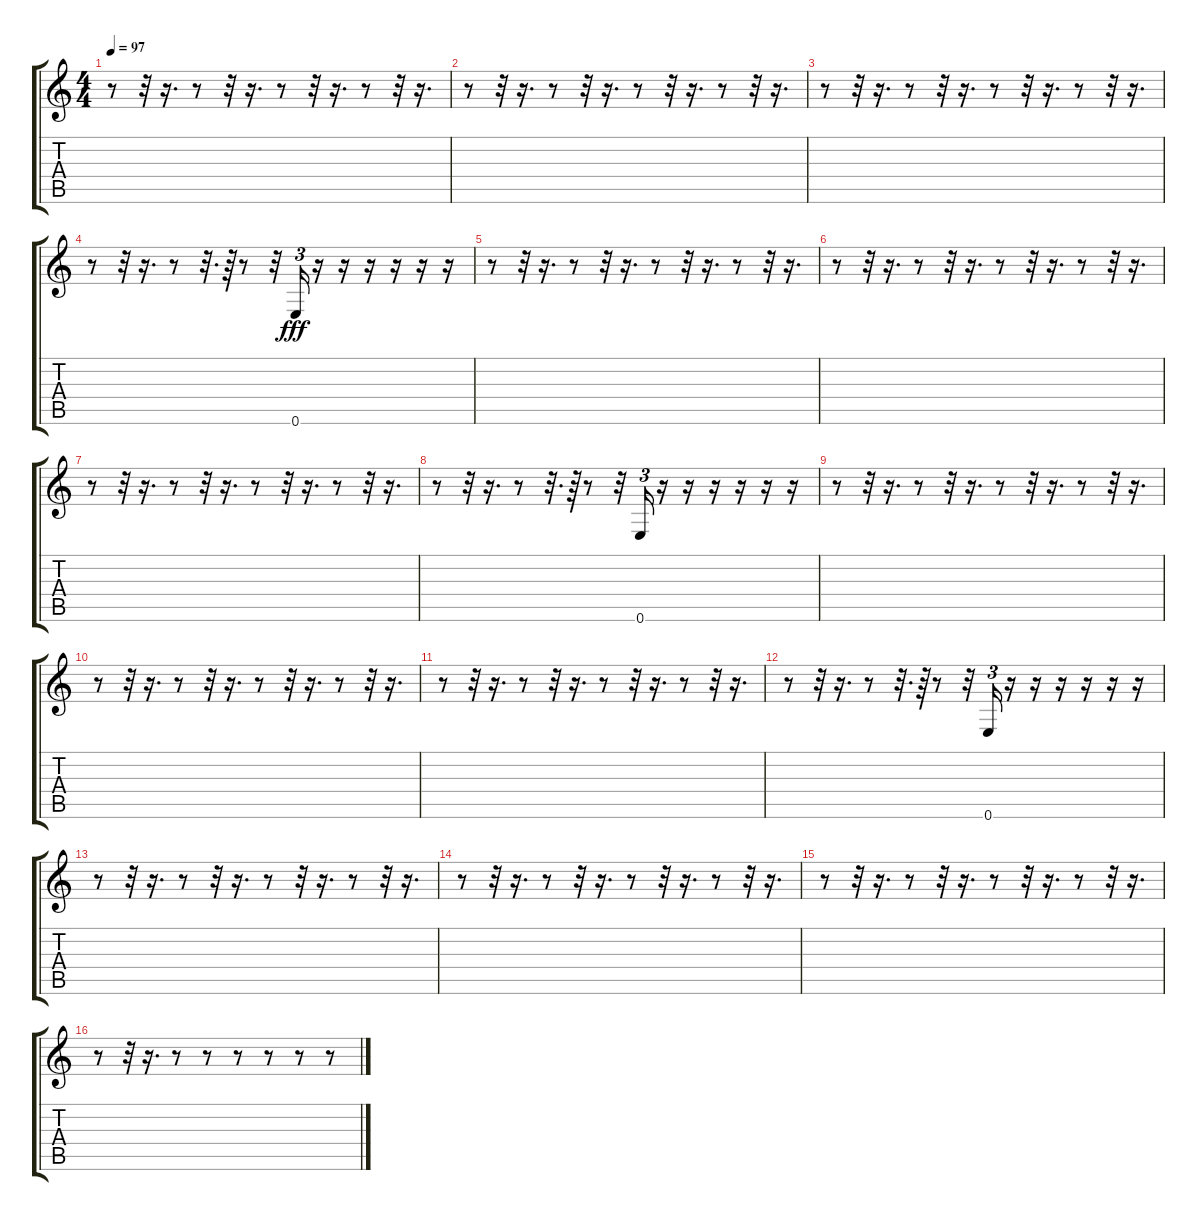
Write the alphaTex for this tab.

\track "" {instrument slapbass2}
\staff {score tabs}
\tuning (E4 B3 G3 D3 A2 E2) {hide}
\ts (4 4)
\tempo 97
\clef g2
\ks c
r.8{dy fff} r.32 r.16{d} r.8 r.32 r.16{d} r.8 r.32 r.16{d} r.8 r.32 r.16{d} |
r.8 r.32 r.16{d} r.8 r.32 r.16{d} r.8 r.32 r.16{d} r.8 r.32 r.16{d} |
r.8 r.32 r.16{d} r.8 r.32 r.16{d} r.8 r.32 r.16{d} r.8 r.32 r.16{d} |
r.8 r.32 r.16{d} r.8 r.32{d} r.64 r.8 r.32 0.6.16{tu (3 2)} r.16 r.16 r.16 r.16 r.16 r.16 |
r.8 r.32 r.16{d} r.8 r.32 r.16{d} r.8 r.32 r.16{d} r.8 r.32 r.16{d} |
r.8 r.32 r.16{d} r.8 r.32 r.16{d} r.8 r.32 r.16{d} r.8 r.32 r.16{d} |
r.8 r.32 r.16{d} r.8 r.32 r.16{d} r.8 r.32 r.16{d} r.8 r.32 r.16{d} |
r.8 r.32 r.16{d} r.8 r.32{d} r.64 r.8 r.32 0.6.16{tu (3 2)} r.16 r.16 r.16 r.16 r.16 r.16 |
r.8 r.32 r.16{d} r.8 r.32 r.16{d} r.8 r.32 r.16{d} r.8 r.32 r.16{d} |
r.8 r.32 r.16{d} r.8 r.32 r.16{d} r.8 r.32 r.16{d} r.8 r.32 r.16{d} |
r.8 r.32 r.16{d} r.8 r.32 r.16{d} r.8 r.32 r.16{d} r.8 r.32 r.16{d} |
r.8 r.32 r.16{d} r.8 r.32{d} r.64 r.8 r.32 0.6.16{tu (3 2)} r.16 r.16 r.16 r.16 r.16 r.16 |
r.8 r.32 r.16{d} r.8 r.32 r.16{d} r.8 r.32 r.16{d} r.8 r.32 r.16{d} |
r.8 r.32 r.16{d} r.8 r.32 r.16{d} r.8 r.32 r.16{d} r.8 r.32 r.16{d} |
r.8 r.32 r.16{d} r.8 r.32 r.16{d} r.8 r.32 r.16{d} r.8 r.32 r.16{d} |
r.8 r.32 r.16{d} r.8 r.8 r.8 r.8 r.8 r.8
